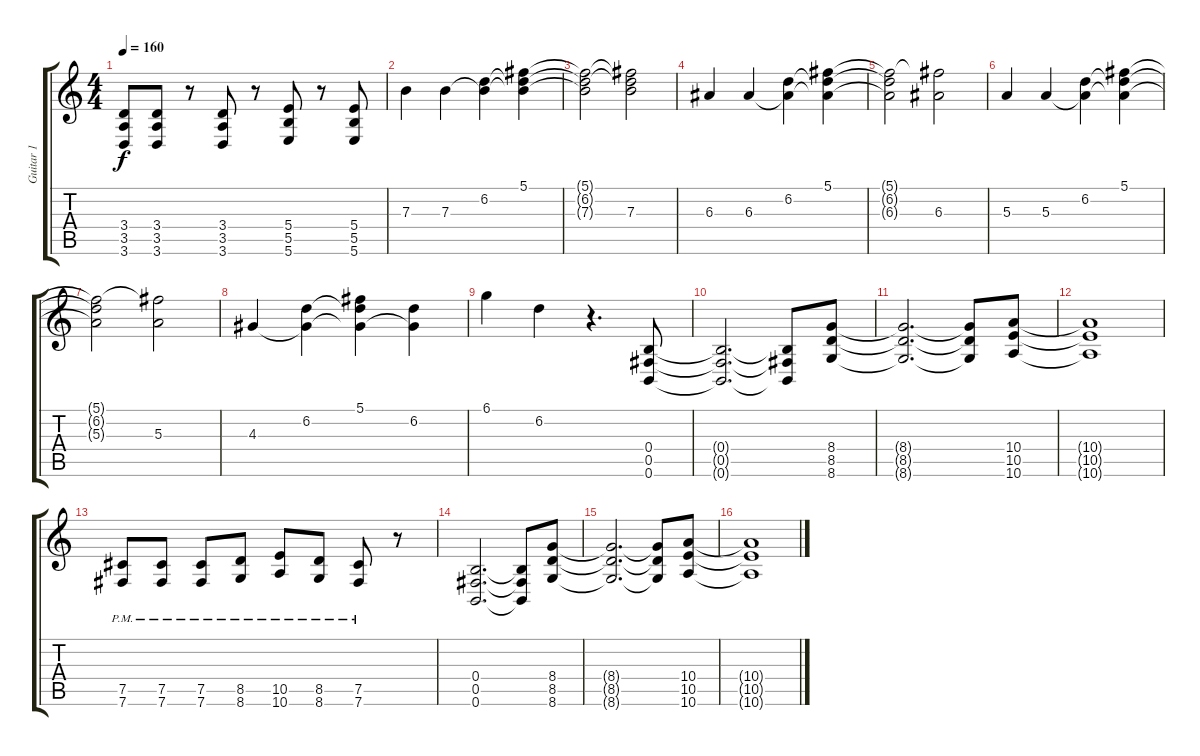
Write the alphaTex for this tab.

\track ("Guitar 1" "Guitar 1") {instrument distortionguitar}
\staff {score tabs}
\tuning (Db4 Ab3 E3 B2 Gb2 B1) {hide}
\ts (4 4)
\tempo 160
\clef g2
\ks c
(3.4 3.5 3.6).8{dy f} (3.4 3.5 3.6).8 r.8 (3.4 3.5 3.6).8 r.8 (5.4 5.5 5.6).8 r.8 (5.4 5.5 5.6).8 |
7.3.4{instrument electricguitarclean} 7.3.4 (6.2 7.3{t}).4 (5.1 6.2{t} 7.3{t}).4 |
(5.1{t} 6.2{t} 7.3{t}).2 (5.1{t} 6.2{t} 7.3).2 |
6.3.4 6.3.4 (6.2 6.3{t}).4 (5.1 6.2{t} 6.3{t}).4 |
(5.1{t} 6.2{t} 6.3{t}).2 (5.1{t} 6.3).2 |
5.3.4 5.3.4 (6.2 5.3{t}).4 (5.1 6.2{t} 5.3{t}).4 |
(5.1{t} 6.2{t} 5.3{t}).2 (5.1{t} 5.3).2 |
4.3.4 (6.2 4.3{t}).4 (5.1 6.2{t} 4.3{t}).4 (6.2 4.3{t}).4 |
6.1.4 6.2.4 r.4{d} (0.4 0.5 0.6).8{instrument distortionguitar} |
(0.4{t} 0.5{t} 0.6{t}).2{d} (0.4{t} 0.5{t} 0.6{t}).8 (8.4 8.5 8.6).8 |
(8.4{t} 8.5{t} 8.6{t}).2{d} (8.4{t} 8.5{t} 8.6{t}).8 (10.4 10.5 10.6).8 |
(10.4{t} 10.5{t} 10.6{t}).1 |
(7.5{pm} 7.6{pm}).8 (7.5{pm} 7.6{pm}).8 (7.5{pm} 7.6{pm}).8 (8.5{pm} 8.6{pm}).8 (10.5{pm} 10.6{pm}).8 (8.5{pm} 8.6{pm}).8 (7.5{pm} 7.6{pm}).8 r.8 |
(0.4 0.5 0.6).2{d} (0.4{t} 0.5{t} 0.6{t}).8 (8.4 8.5 8.6).8 |
(8.4{t} 8.5{t} 8.6{t}).2{d} (8.4{t} 8.5{t} 8.6{t}).8 (10.4 10.5 10.6).8 |
(10.4{t} 10.5{t} 10.6{t}).1
